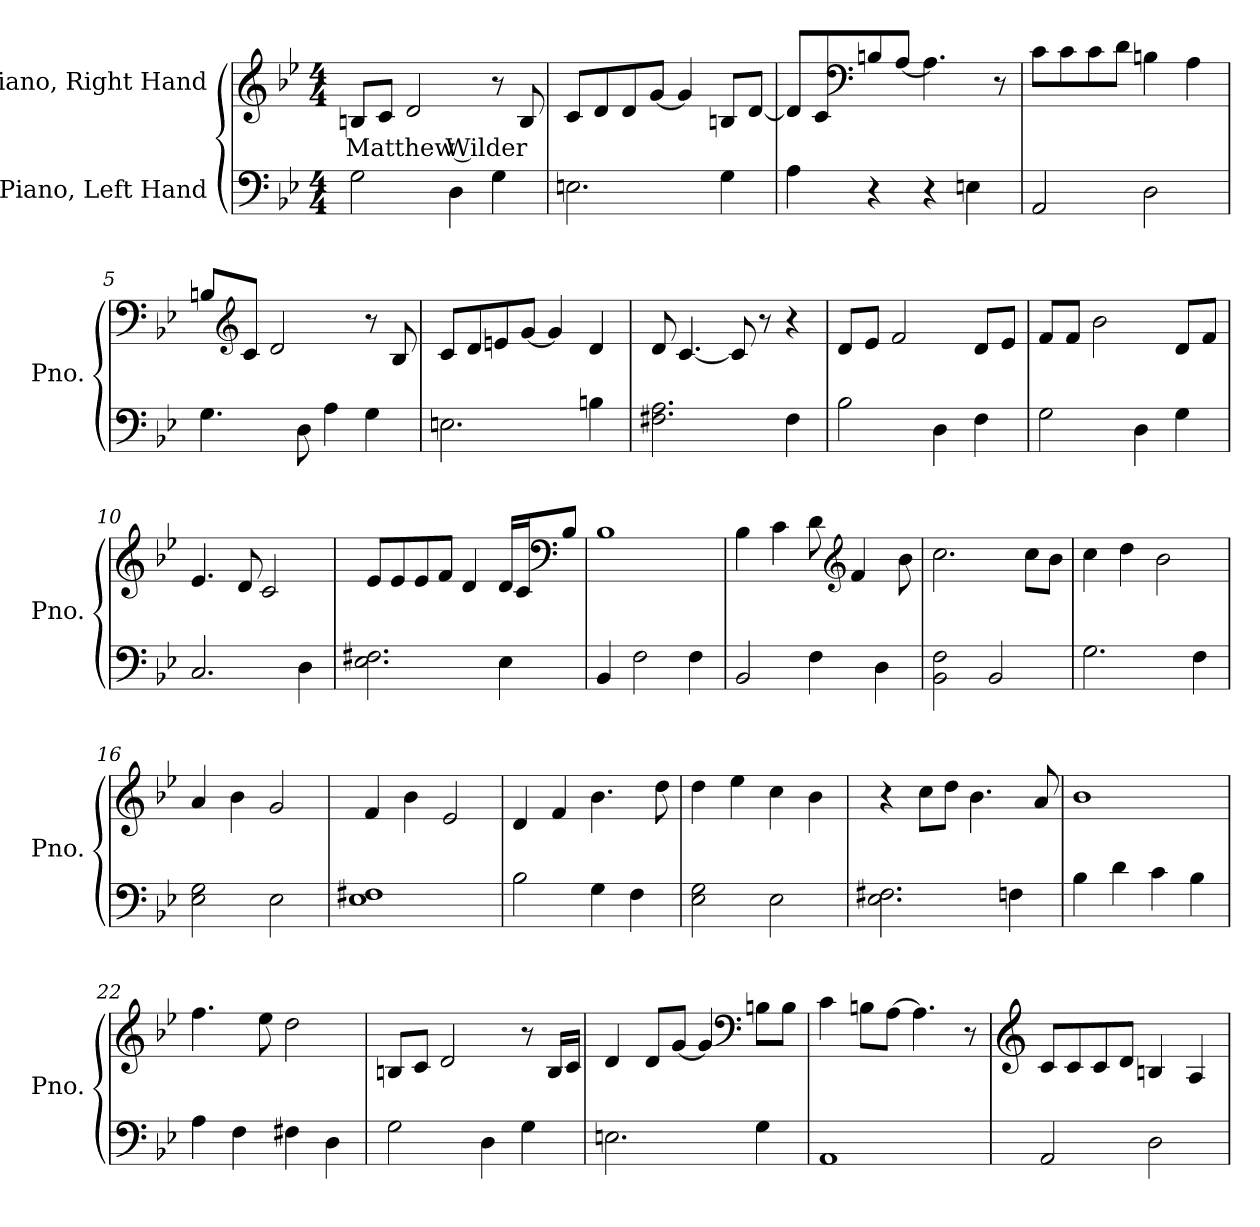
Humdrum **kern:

**kern	**kern	**text
*part2	*part1	*part1
*staff2	*staff1	*staff1
*I"Piano, Left Hand	*I"Piano, Right Hand	*
*I'Pno.	*I'Pno.	*
*clefF4	*clefG2	*
*k[b-e-]	*k[b-e-]	*
*M4/4	*M4/4	*
*MM100	*MM100	*
=1	=1	=1
!	!	!LO:LY:b
2G\	8Bn/L	Matthew Wilder
.	8c/J	.
.	2d/	.
4D\	.	.
4G\	8r	.
.	8B/	.
=2	=2	=2
2.En\	8c/L	.
.	8d/	.
.	8d/	.
.	[8g/J	.
.	4g/]	.
4G\	8Bn/L	.
.	[8d/J	.
=3	=3	=3
4A\	8d/L]	.
.	8c/	.
*	*clefF4	*
4r	8Bn/	.
.	[8A/J	.
4r	4.A\]	.
4En\	.	.
.	8r	.
!!LO:LB:g=z
=4	=4	=4
2AA/	8c\L	.
.	8c\	.
.	8c\	.
.	8d\J	.
2D\	4Bn\	.
.	4A\	.
=5	=5	=5
4.G\	8Bn/L	.
*	*clefG2	*
.	8c/J	.
.	2d/	.
8D\	.	.
4A\	.	.
4G\	8r	.
.	8B/	.
=6	=6	=6
2.En\	8c/L	.
.	8d/	.
.	8en/	.
.	[8g/J	.
.	4g/]	.
4Bn\	4d/	.
=7	=7	=7
2.F#X\ 2.A\	8d/	.
.	[4.c/	.
.	8c/]	.
.	8r	.
4F#\	4r	.
=8	=8	=8
2B-\	8d/L	.
.	8e-/J	.
.	2f/	.
4D\	.	.
4F\	8d/L	.
.	8e-/J	.
!!LO:LB:g=z
=9	=9	=9
2G\	8f/L	.
.	8f/J	.
.	2b-\	.
4D\	.	.
4G\	8d/L	.
.	8f/J	.
=10	=10	=10
2.C/	4.e-/	.
.	8d/	.
.	2c/	.
4D\	.	.
=11	=11	=11
2.E-\ 2.F#X\	8e-/L	.
.	8e-/	.
.	8e-/	.
.	8f/J	.
.	4d/	.
4E-\	16d/LL	.
.	16c/J	.
*	*clefF4	*
.	8B-/J	.
=12	=12	=12
4BB-/	1B-	.
2F\	.	.
4F\	.	.
=13	=13	=13
2BB-/	4B-\	.
.	4c\	.
4F\	8d\	.
*	*clefG2	*
.	4f/	.
4D\	.	.
.	8b-\	.
=14	=14	=14
2BB-\ 2F\	2.cc\	.
2BB-/	.	.
.	8cc\L	.
.	8b-\J	.
=15	=15	=15
2.G\	4cc\	.
.	4dd\	.
.	2b-\	.
4F\	.	.
!!LO:LB:g=z
=16	=16	=16
2E-\ 2G\	4a/	.
.	4b-\	.
2E-\	2g/	.
=17	=17	=17
1E- 1F#X	4f/	.
.	4b-\	.
.	2e-/	.
=18	=18	=18
2B-\	4d/	.
.	4f/	.
4G\	4.b-\	.
4F\	.	.
.	8dd\	.
=19	=19	=19
2E-\ 2G\	4dd\	.
.	4ee-\	.
2E-\	4cc\	.
.	4b-\	.
=20	=20	=20
2.E-\ 2.F#X\	4r	.
.	8cc\L	.
.	8dd\J	.
.	4.b-\	.
4Fn\	.	.
.	8a/	.
=21	=21	=21
4B-\	1b-	.
4d\	.	.
4c\	.	.
4B-\	.	.
=22	=22	=22
4A\	4.ff\	.
4F\	.	.
.	8ee-\	.
4F#X\	2dd\	.
4D\	.	.
!!LO:LB:g=z
=23	=23	=23
2G\	8Bn/L	.
.	8c/J	.
.	2d/	.
4D\	.	.
4G\	8r	.
.	16B/LL	.
.	16c/JJ	.
=24	=24	=24
2.En\	4d/	.
.	8d/L	.
.	[8g/J	.
.	4g/]	.
*	*clefF4	*
4G\	8Bn\L	.
.	8B\J	.
=25	=25	=25
1AA	4c\	.
.	8Bn\L	.
.	[8A\J	.
.	4.A\]	.
.	8r	.
=26	=26	=26
*	*clefG2	*
2AA/	8c/L	.
.	8c/	.
.	8c/	.
.	8d/J	.
2D\	4Bn/	.
.	4A/	.
=	=	=
*-	*-	*-
